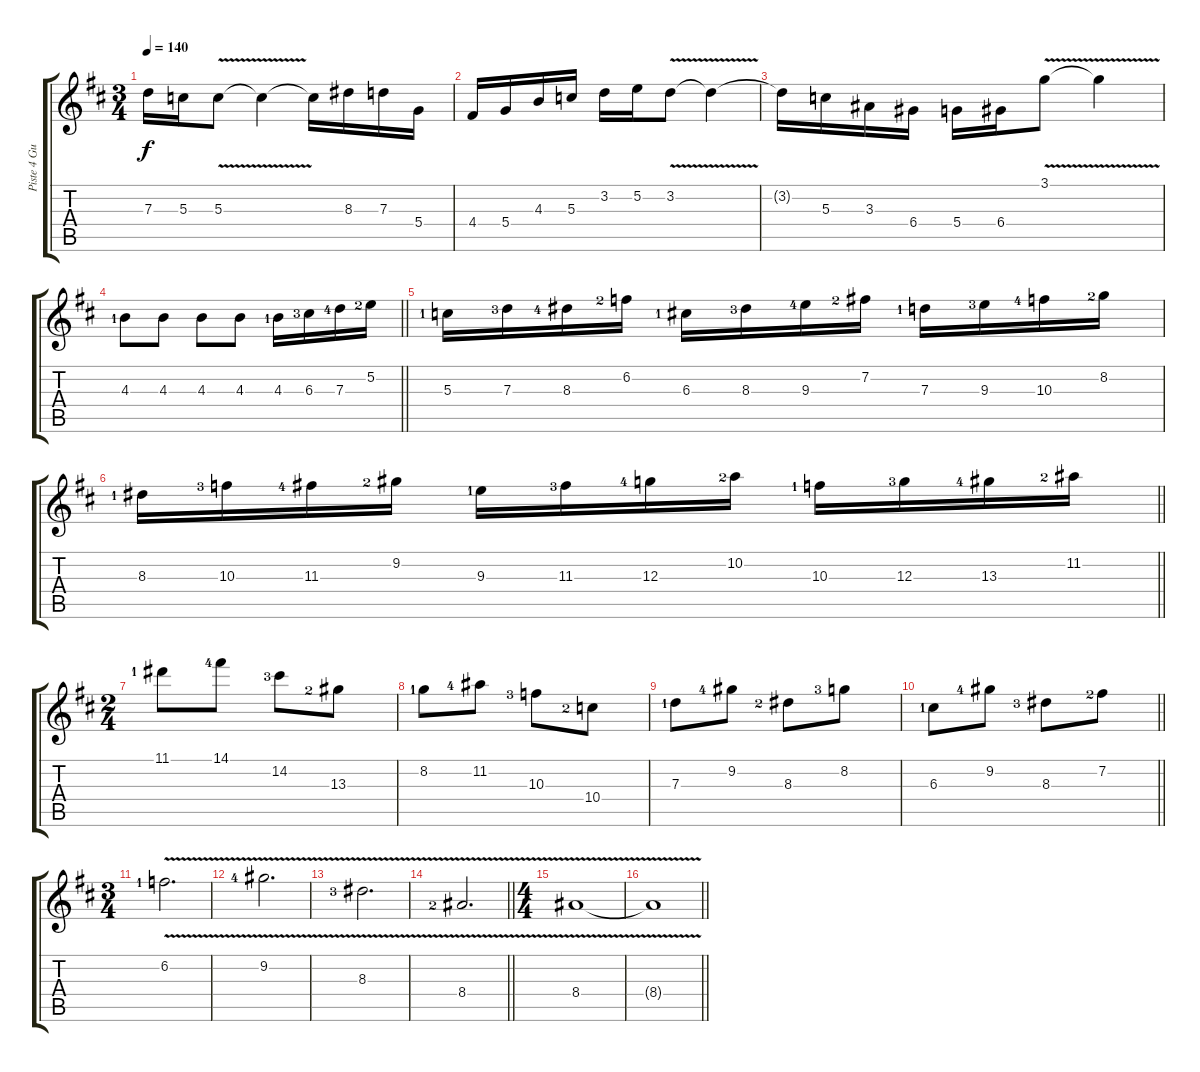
\track ("Piste 4 Guitare 1" "Piste 4 Gu") {instrument electricguitarclean}
\staff {score tabs}
\tuning (E4 B3 G3 D3 A2 E2) {hide}
\ts (3 4)
\tempo 140
\clef g2
\ks d
7.3.16{dy f} 5.3.16 5.3{v}.8 5.3{t}.4 5.3{t}.16 8.3.16 7.3.16 5.4.16 |
4.4.16 5.4.16 4.3.16 5.3.16 3.2.16 5.2.16 3.2{v}.8 3.2{t}.4 |
3.2{t}.16 5.3.16 3.3.16 6.4.16 5.4.16 6.4.16 3.1{v}.8 3.1{t}.4 |
\barLineRight lightlight
4.3{lf 2}.8{volume 11 balance 4 instrument electricguitarclean} 4.3.8{volume 12 balance 4 instrument electricguitarclean} 4.3.8 4.3.8 4.3{lf 2}.16 6.3{lf 4}.16 7.3{lf 5}.16 5.2{lf 3}.16 |
5.3{lf 2}.16{volume 13 balance 4 instrument electricguitarclean} 7.3{lf 4}.16 8.3{lf 5}.16 6.2{lf 3}.16 6.3{lf 2}.16 8.3{lf 4}.16 9.3{lf 5}.16 7.2{lf 3}.16 7.3{lf 2}.16 9.3{lf 4}.16 10.3{lf 5}.16 8.2{lf 3}.16 |
\barLineRight lightlight
8.3{lf 2}.16 10.3{lf 4}.16 11.3{lf 5}.16 9.2{lf 3}.16 9.3{lf 2}.16 11.3{lf 4}.16 12.3{lf 5}.16 10.2{lf 3}.16 10.3{lf 2}.16 12.3{lf 4}.16 13.3{lf 5}.16 11.2{lf 3}.16 |
\ts (2 4)
11.1{lf 2}.8{volume 12 balance 4 instrument electricguitarclean} 14.1{lf 5}.8 14.2{lf 4}.8 13.3{lf 3}.8 |
8.2{lf 2}.8 11.2{lf 5}.8 10.3{lf 4}.8 10.4{lf 3}.8 |
7.3{lf 2}.8 9.2{lf 5}.8 8.3{lf 3}.8 8.2{lf 4}.8 |
\barLineRight lightlight
6.3{lf 2}.8 9.2{lf 5}.8 8.3{lf 4}.8 7.2{lf 3}.8 |
\ts (3 4)
6.2{v lf 2}.2{d volume 12 balance 4 instrument electricguitarclean} |
9.2{v lf 5}.2{d} |
8.3{v lf 4}.2{d} |
\barLineRight lightlight
8.4{v lf 3}.2{d} |
\ts (4 4)
8.4{v}.1{volume 0 balance 4 instrument electricguitarclean} |
\barLineRight lightlight
8.4{t}.1
